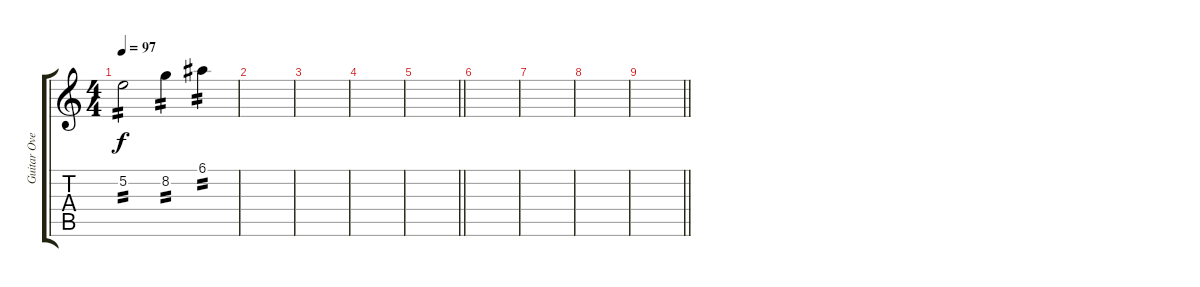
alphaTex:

\track ("Guitar Overdub" "Guitar Ove") {instrument distortionguitar}
\staff {score tabs}
\tuning (E4 B3 G3 D3 A2 D2) {hide}
\ts (4 4)
\tempo 97
\clef g2
\ks c
5.2.2{tp 2 dy f} 8.2.4{tp 2} 6.1.4{tp 2} |
|
|
|
\barLineRight lightlight
|
|
|
|
\barLineRight lightlight
